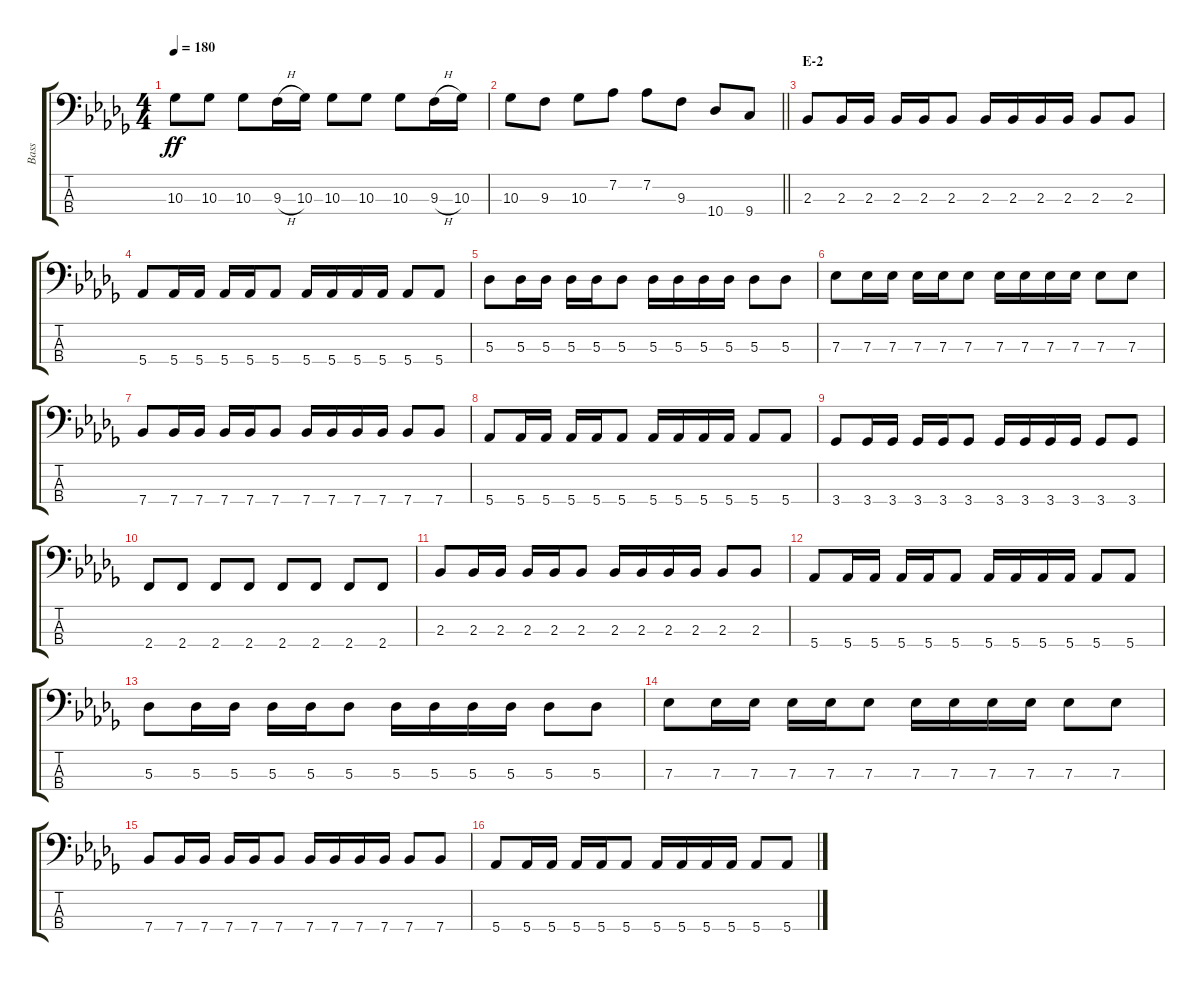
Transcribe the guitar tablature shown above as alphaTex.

\track ("Bass" "Bass") {instrument electricbasspick}
\staff {score tabs}
\tuning (Gb2 Db2 Ab1 Eb1) {hide}
\ts (4 4)
\tempo 180
\clef f4
\ks db
10.3.8{dy ff} 10.3.8 10.3.8 9.3{h}.16 10.3.16 10.3.8 10.3.8 10.3.8 9.3{h}.16 10.3.16 |
\barLineRight lightlight
10.3.8 9.3.8 10.3.8 7.2.8 7.2.8 9.3.8 10.4.8 9.4.8 |
\section ("" "E-2")
2.3.8 2.3.16 2.3.16 2.3.16 2.3.16 2.3.8 2.3.16 2.3.16 2.3.16 2.3.16 2.3.8 2.3.8 |
5.4.8 5.4.16 5.4.16 5.4.16 5.4.16 5.4.8 5.4.16 5.4.16 5.4.16 5.4.16 5.4.8 5.4.8 |
5.3.8 5.3.16 5.3.16 5.3.16 5.3.16 5.3.8 5.3.16 5.3.16 5.3.16 5.3.16 5.3.8 5.3.8 |
7.3.8 7.3.16 7.3.16 7.3.16 7.3.16 7.3.8 7.3.16 7.3.16 7.3.16 7.3.16 7.3.8 7.3.8 |
7.4.8 7.4.16 7.4.16 7.4.16 7.4.16 7.4.8 7.4.16 7.4.16 7.4.16 7.4.16 7.4.8 7.4.8 |
5.4.8 5.4.16 5.4.16 5.4.16 5.4.16 5.4.8 5.4.16 5.4.16 5.4.16 5.4.16 5.4.8 5.4.8 |
3.4.8 3.4.16 3.4.16 3.4.16 3.4.16 3.4.8 3.4.16 3.4.16 3.4.16 3.4.16 3.4.8 3.4.8 |
2.4.8 2.4.8 2.4.8 2.4.8 2.4.8 2.4.8 2.4.8 2.4.8 |
2.3.8 2.3.16 2.3.16 2.3.16 2.3.16 2.3.8 2.3.16 2.3.16 2.3.16 2.3.16 2.3.8 2.3.8 |
5.4.8 5.4.16 5.4.16 5.4.16 5.4.16 5.4.8 5.4.16 5.4.16 5.4.16 5.4.16 5.4.8 5.4.8 |
5.3.8 5.3.16 5.3.16 5.3.16 5.3.16 5.3.8 5.3.16 5.3.16 5.3.16 5.3.16 5.3.8 5.3.8 |
7.3.8 7.3.16 7.3.16 7.3.16 7.3.16 7.3.8 7.3.16 7.3.16 7.3.16 7.3.16 7.3.8 7.3.8 |
7.4.8 7.4.16 7.4.16 7.4.16 7.4.16 7.4.8 7.4.16 7.4.16 7.4.16 7.4.16 7.4.8 7.4.8 |
5.4.8 5.4.16 5.4.16 5.4.16 5.4.16 5.4.8 5.4.16 5.4.16 5.4.16 5.4.16 5.4.8 5.4.8
